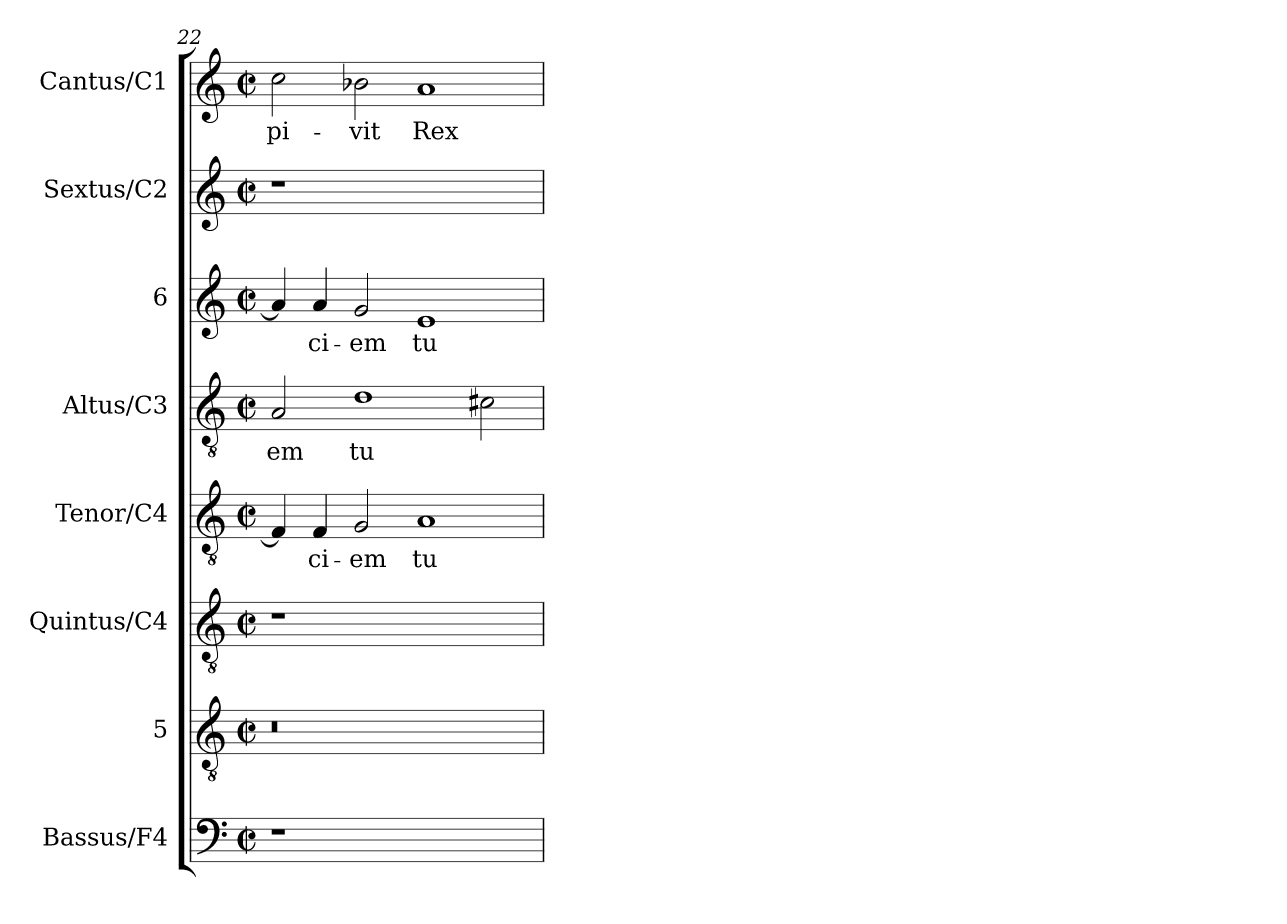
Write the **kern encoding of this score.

**kern	**kern	**kern	**kern	**text	**kern	**text	**kern	**text	**kern	**kern	**text
*part8	*part7	*part6	*part5	*part5	*part4	*part4	*part3	*part3	*part2	*part1	*part1
*staff8	*staff7	*staff6	*staff5	*staff5	*staff4	*staff4	*staff3	*staff3	*staff2	*staff1	*staff1
*I"Bassus/F4	*I"5	*I"Quintus/C4	*I"Tenor/C4	*	*I"Altus/C3	*	*I"6	*	*I"Sextus/C2	*I"Cantus/C1	*
*I'B	*	*	*I'T	*	*I'A	*	*	*	*	*I'C	*
*clefF4	*clefGv2	*clefGv2	*clefGv2	*	*clefGv2	*	*clefG2	*	*clefG2	*clefG2	*
*k[]	*k[]	*k[]	*k[]	*	*k[]	*	*k[]	*	*k[]	*k[]	*
*C:	*C:	*C:	*C:	*	*C:	*	*C:	*	*C:	*C:	*
*M2/2	*M2/2	*M2/2	*M2/2	*	*M2/2	*	*M2/2	*	*M2/2	*M2/2	*
*met(c|)	*met(c|)	*met(c|)	*met(c|)	*	*met(c|)	*	*met(c|)	*	*met(c|)	*met(c|)	*
=22	=22	=22	=22	=22	=22	=22	=22	=22	=22	=22	=22
!	!	!	!	!LO:LY:b:cj	!	!LO:LY:b:cj	!	!LO:LY:b:cj	!	!	!LO:LY:b:cj
1r	0r	1r	4F/]	--	2A/	-em	4a/]	--	1r	2cc\	-pi-
!	!	!	!	!LO:LY:b:cj	!	!	!	!LO:LY:b:cj	!	!	!
.	.	.	4F/	-ci-	.	.	4a/	-ci-	.	.	.
!	!	!	!	!LO:LY:b:cj	!	!LO:LY:b:cj	!	!LO:LY:b:cj	!	!	!LO:LY:b:cj
.	.	.	2G/	-em	1d	tu-	2g/	-em	.	2b-X\	-vit
!	!	!	!	!LO:LY:b:cj	!	!	!	!LO:LY:b:cj	!	!	!LO:LY:b:cj
1ryy	.	1ryy	1A	tu-	.	.	1e	tu-	1ryy	1a	Rex
!	!	!	!	!	!	!LO:LY:b:cj	!	!	!	!	!
.	.	.	.	.	2c#X\	--	.	.	.	.	.
=	=	=	=	=	=	=	=	=	=	=	=
*-	*-	*-	*-	*-	*-	*-	*-	*-	*-	*-	*-
